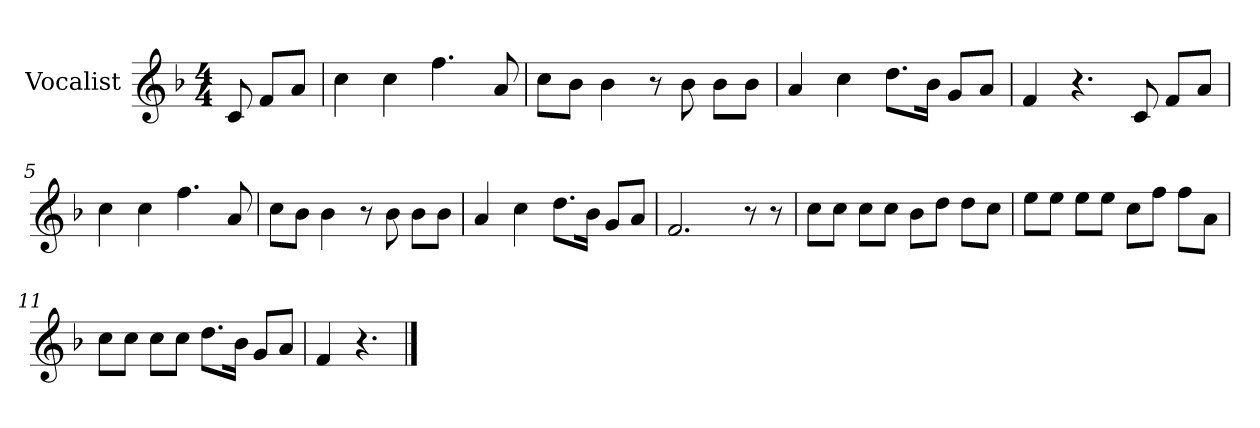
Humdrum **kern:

**kern
*part1
*staff1
*I"Vocalist
*k[b-]
*F:
*M4/4
=
8c
8fL
8aJ
=1
4cc
4cc
4.ff
8a
=2
8ccL
8b-J
4b-
8r
8b-
8b-L
8b-J
=3
4a
4cc
8.ddL
16b-Jk
8gL
8aJ
=4
4f
4.r
8c
8fL
8aJ
=5
4cc
4cc
4.ff
8a
=6
8ccL
8b-J
4b-
8r
8b-
8b-L
8b-J
=7
4a
4cc
8.ddL
16b-Jk
8gL
8aJ
=8
2.f
8r
8r
=9
8ccL
8ccJ
8ccL
8ccJ
8b-L
8ddJ
8ddL
8ccJ
=10
8eeL
8eeJ
8eeL
8eeJ
8ccL
8ffJ
8ffL
8aJ
=11
8ccL
8ccJ
8ccL
8ccJ
8.ddL
16b-Jk
8gL
8aJ
=12
4f
4.r
==
*-
